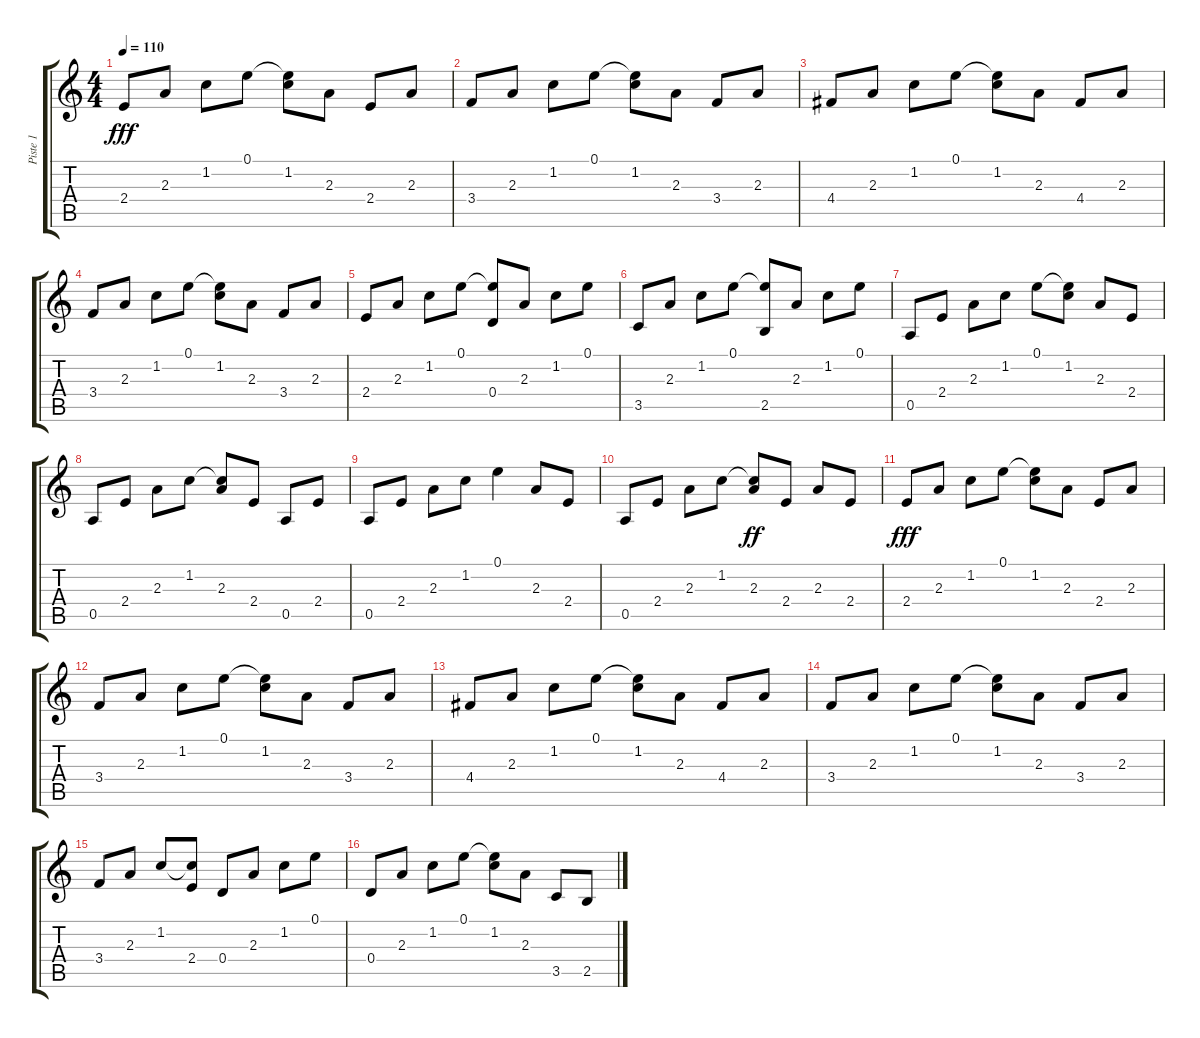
\track ("Piste 1" "Piste 1") {instrument acousticguitarnylon}
\staff {score tabs}
\tuning (E4 B3 G3 D3 A2 E2) {hide}
\ts (4 4)
\tempo 110
\clef g2
\ks c
2.4.8{dy fff instrument acousticguitarnylon} 2.3.8 1.2.8 0.1.8 (0.1{t} 1.2).8 2.3.8 2.4.8 2.3.8 |
3.4.8 2.3.8 1.2.8 0.1.8 (0.1{t} 1.2).8 2.3.8 3.4.8 2.3.8 |
4.4.8 2.3.8 1.2.8 0.1.8 (0.1{t} 1.2).8 2.3.8 4.4.8 2.3.8 |
3.4.8 2.3.8 1.2.8 0.1.8 (0.1{t} 1.2).8 2.3.8 3.4.8 2.3.8 |
2.4.8 2.3.8 1.2.8 0.1.8 (0.1{t} 0.4).8 2.3.8 1.2.8 0.1.8 |
3.5.8 2.3.8 1.2.8 0.1.8 (0.1{t} 2.5).8 2.3.8 1.2.8 0.1.8 |
0.5.8 2.4.8 2.3.8 1.2.8 0.1.8 (0.1{t} 1.2).8 2.3.8 2.4.8 |
0.5.8 2.4.8 2.3.8 1.2.8 (1.2{t} 2.3).8 2.4.8 0.5.8 2.4.8 |
0.5.8 2.4.8 2.3.8 1.2.8 0.1.4 2.3.8 2.4.8 |
0.5.8 2.4.8 2.3.8 1.2.8 (1.2{t} 2.3).8{dy ff} 2.4.8 2.3.8 2.4.8 |
2.4.8{dy fff} 2.3.8 1.2.8 0.1.8 (0.1{t} 1.2).8 2.3.8 2.4.8 2.3.8 |
3.4.8 2.3.8 1.2.8 0.1.8 (0.1{t} 1.2).8 2.3.8 3.4.8 2.3.8 |
4.4.8 2.3.8 1.2.8 0.1.8 (0.1{t} 1.2).8 2.3.8 4.4.8 2.3.8 |
3.4.8 2.3.8 1.2.8 0.1.8 (0.1{t} 1.2).8 2.3.8 3.4.8 2.3.8 |
3.4.8 2.3.8 1.2.8 (1.2{t} 2.4).8 0.4.8 2.3.8 1.2.8 0.1.8 |
0.4.8 2.3.8 1.2.8 0.1.8 (0.1{t} 1.2).8 2.3.8 3.5.8 2.5.8
